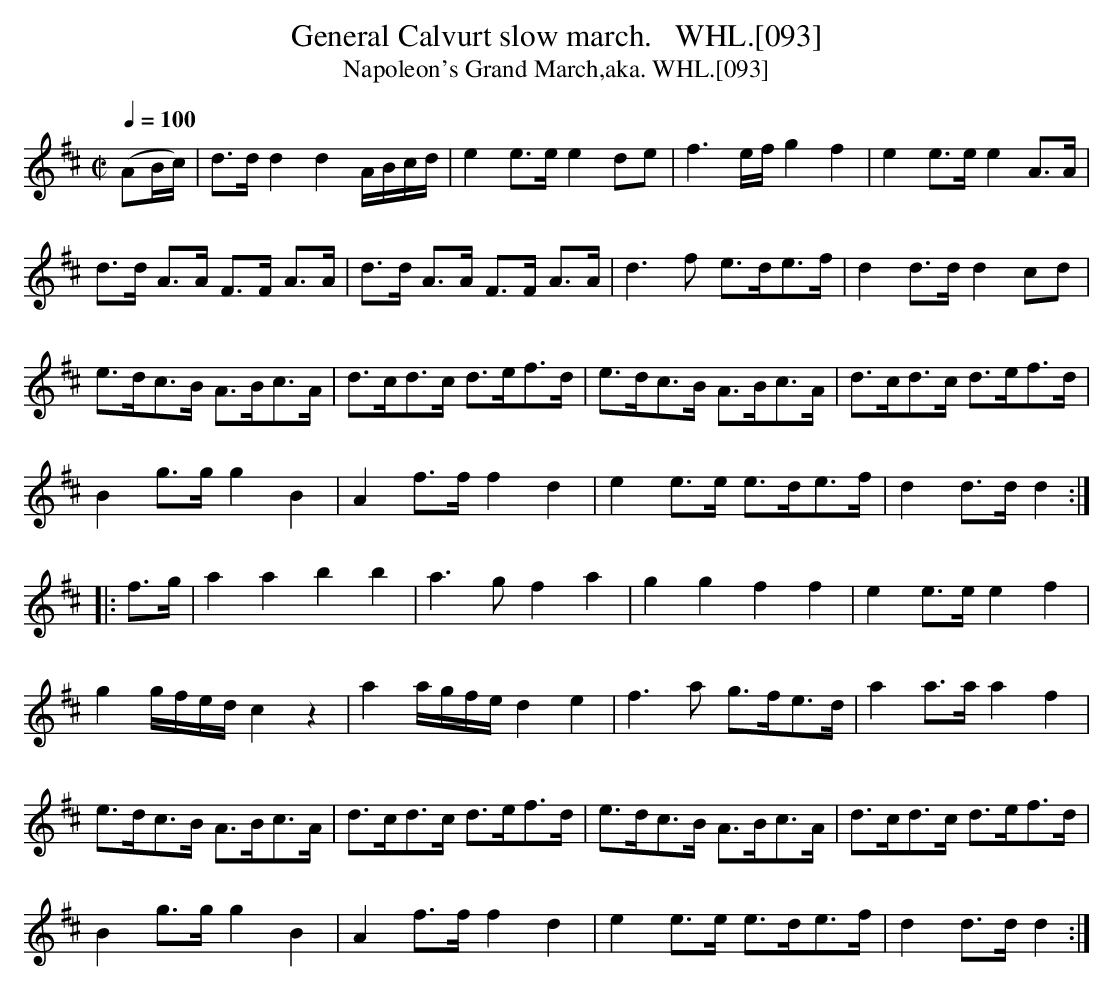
X:1
T:General Calvurt slow march.   WHL.[093]
T:Napoleon's Grand March,aka. WHL.[093]
M:C|
L:1/8
Q:1/4=100
K:D
(AB/c/)|d>d d2d2 A/B/c/d/|e2e>ee2 de|f3 e/f/ g2f2|e2e>e e2 A>A|
d>d A>A F>F A>A|d>d A>A F>F A>A|d3f e>de>f|d2 d>dd2 cd|
e>dc>B A>Bc>A|d>cd>c d>ef>d|e>dc>B A>Bc>A|d>cd>c d>ef>d|
B2 g>g g2B2|A2f>ff2d2|e2e>e e>de>f|d2d>dd2 :|
|:f>g|a2a2b2b2|a3g f2a2|g2g2f2f2|e2e>e e2f2|
g2 g/f/e/d/ c2 z2|a2 a/g/f/e/ d2e2|f3a g>fe>d|a2 a>a a2f2|
e>dc>B A>Bc>A| d>cd>c d>ef>d|e>dc>B A>Bc>A| d>cd>c d>ef>d|
B2 g>g g2B2|A2f>f f2d2|e2e>e e>de>f|d2d>d d2:|
